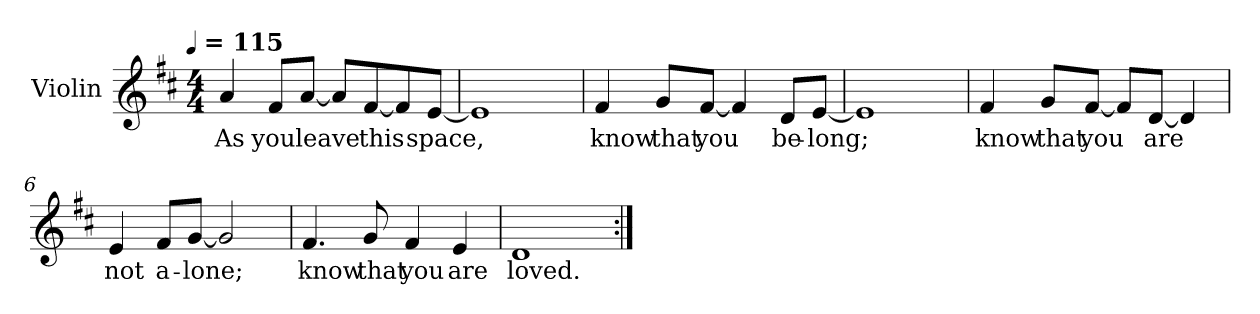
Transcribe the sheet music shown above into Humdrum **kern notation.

**kern	**text
*part1	*part1
*staff1	*staff1
*I"Violin	*
*I'Vln.	*
*clefG2	*
*k[f#c#]	*
!!LO:TX:omd:t=[quarter] = 115
*M4/4	*
*MM115	*
=1	=1
4a	As
8f#L	you
[8aJ	leave
8aL]	.
[8f#	this
8f#]	.
[8eJ	space,
=2	=2
1e]	.
=3	=3
4f#	know
8gL	that
[8f#J	you
4f#]	.
8dL	be-
[8eJ	-long;
=4	=4
1e]	.
!!LO:LB:g=z
=5	=5
4f#	know
8gL	that
[8f#J	you
8f#L]	.
[8dJ	are
4d]	.
=6	=6
4e	not
8f#L	a-
[8gJ	-lone;
2g]	.
=7	=7
4.f#	know
8g	that
4f#	you
4e	are
=8	=8
1d	loved.
=:|!	=:|!
*-	*-
